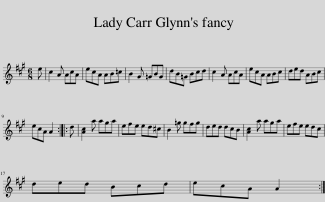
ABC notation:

X:1
L:1/8
M:6/8
I:linebreak $
K:A
V:1 treble
V:1
 e | c2 A AcA | ecA AB=c | B2 G =GBG | dB=G Bcd | %5
 c2 A AcA | ecA ABc | ded ABc |$ ecA A2 :: d | %10
 [Ac]2 a aga | efe ed^c | B2 =g gfg | ded dcB | [Ac]2 a aga | %15
 efe edc |$ ded Bcd | ecA A2 :| %18
